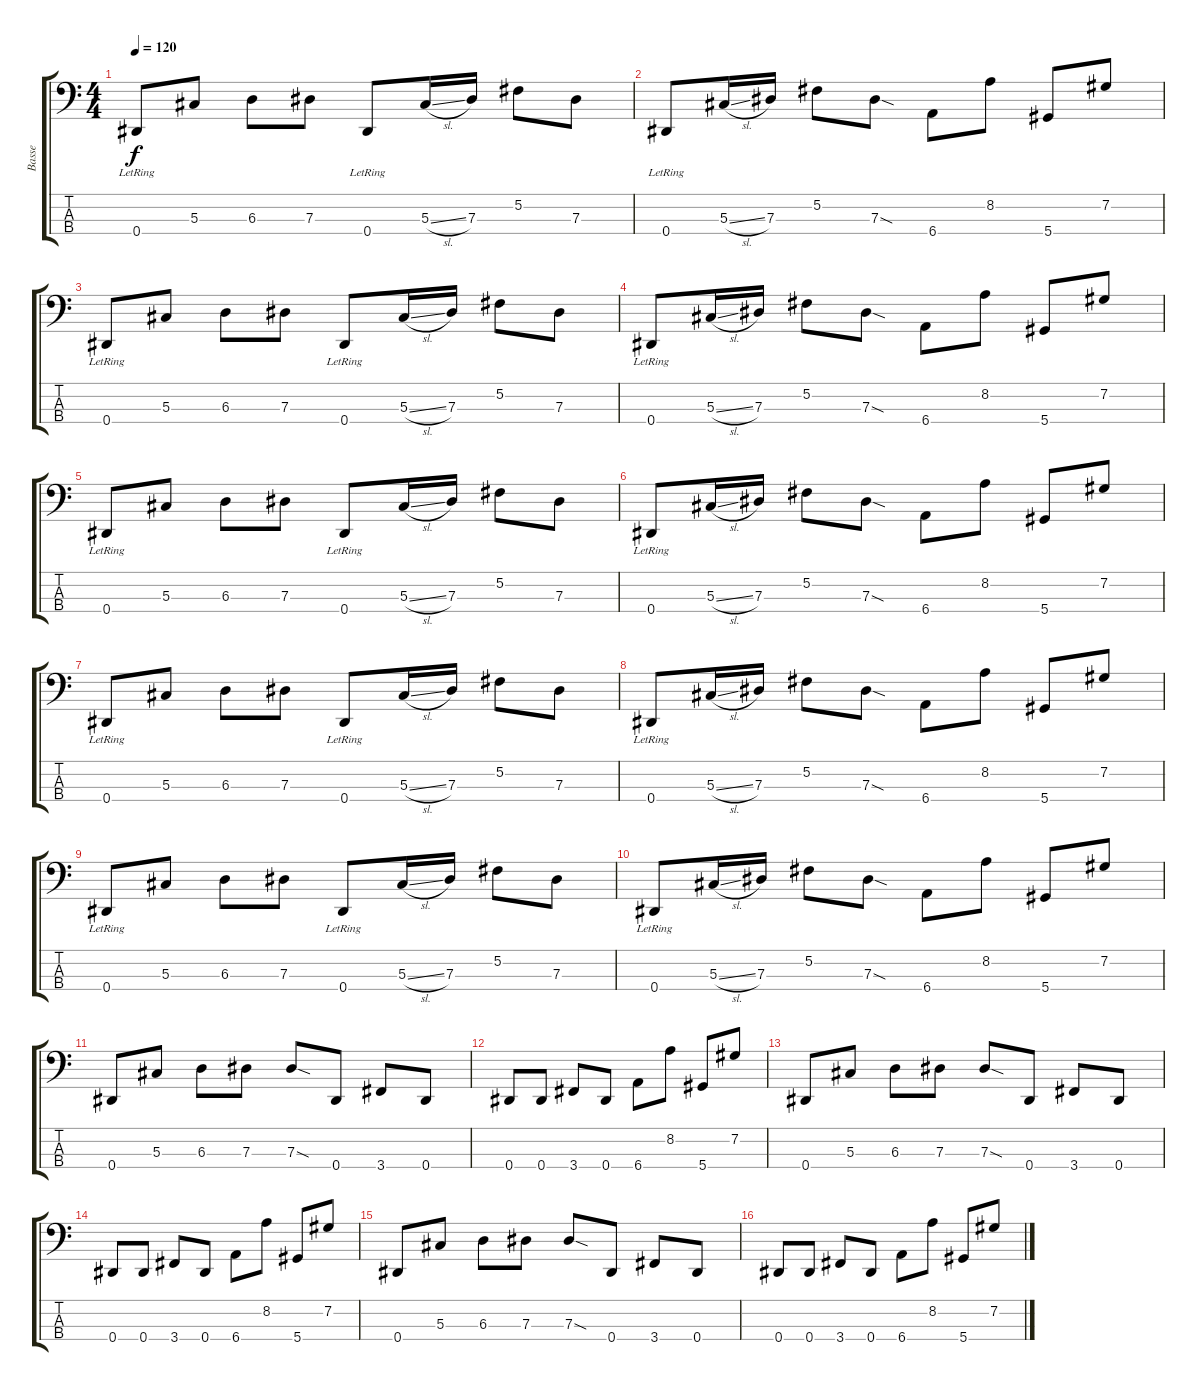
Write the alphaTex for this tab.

\track ("Basse" "Basse") {instrument electricbasspick}
\staff {score tabs}
\tuning (Gb2 Db2 Ab1 Eb1) {hide}
\ts (4 4)
\tempo 120
\clef f4
\ks c
0.4{lr}.8{dy f} 5.3.8 6.3.8 7.3.8 0.4{lr}.8 5.3{sl}.16 7.3.16 5.2.8 7.3.8 |
0.4{lr}.8 5.3{sl}.16 7.3.16 5.2.8 7.3{sod}.8 6.4.8 8.2.8 5.4.8 7.2.8 |
0.4{lr}.8 5.3.8 6.3.8 7.3.8 0.4{lr}.8 5.3{sl}.16 7.3.16 5.2.8 7.3.8 |
0.4{lr}.8 5.3{sl}.16 7.3.16 5.2.8 7.3{sod}.8 6.4.8 8.2.8 5.4.8 7.2.8 |
0.4{lr}.8 5.3.8 6.3.8 7.3.8 0.4{lr}.8 5.3{sl}.16 7.3.16 5.2.8 7.3.8 |
0.4{lr}.8 5.3{sl}.16 7.3.16 5.2.8 7.3{sod}.8 6.4.8 8.2.8 5.4.8 7.2.8 |
0.4{lr}.8 5.3.8 6.3.8 7.3.8 0.4{lr}.8 5.3{sl}.16 7.3.16 5.2.8 7.3.8 |
0.4{lr}.8 5.3{sl}.16 7.3.16 5.2.8 7.3{sod}.8 6.4.8 8.2.8 5.4.8 7.2.8 |
0.4{lr}.8 5.3.8 6.3.8 7.3.8 0.4{lr}.8 5.3{sl}.16 7.3.16 5.2.8 7.3.8 |
0.4{lr}.8 5.3{sl}.16 7.3.16 5.2.8 7.3{sod}.8 6.4.8 8.2.8 5.4.8 7.2.8 |
0.4.8 5.3.8 6.3.8 7.3.8 7.3{sod}.8 0.4.8 3.4.8 0.4.8 |
0.4.8 0.4.8 3.4.8 0.4.8 6.4.8 8.2.8 5.4.8 7.2.8 |
0.4.8 5.3.8 6.3.8 7.3.8 7.3{sod}.8 0.4.8 3.4.8 0.4.8 |
0.4.8 0.4.8 3.4.8 0.4.8 6.4.8 8.2.8 5.4.8 7.2.8 |
0.4.8 5.3.8 6.3.8 7.3.8 7.3{sod}.8 0.4.8 3.4.8 0.4.8 |
0.4.8 0.4.8 3.4.8 0.4.8 6.4.8 8.2.8 5.4.8 7.2.8
